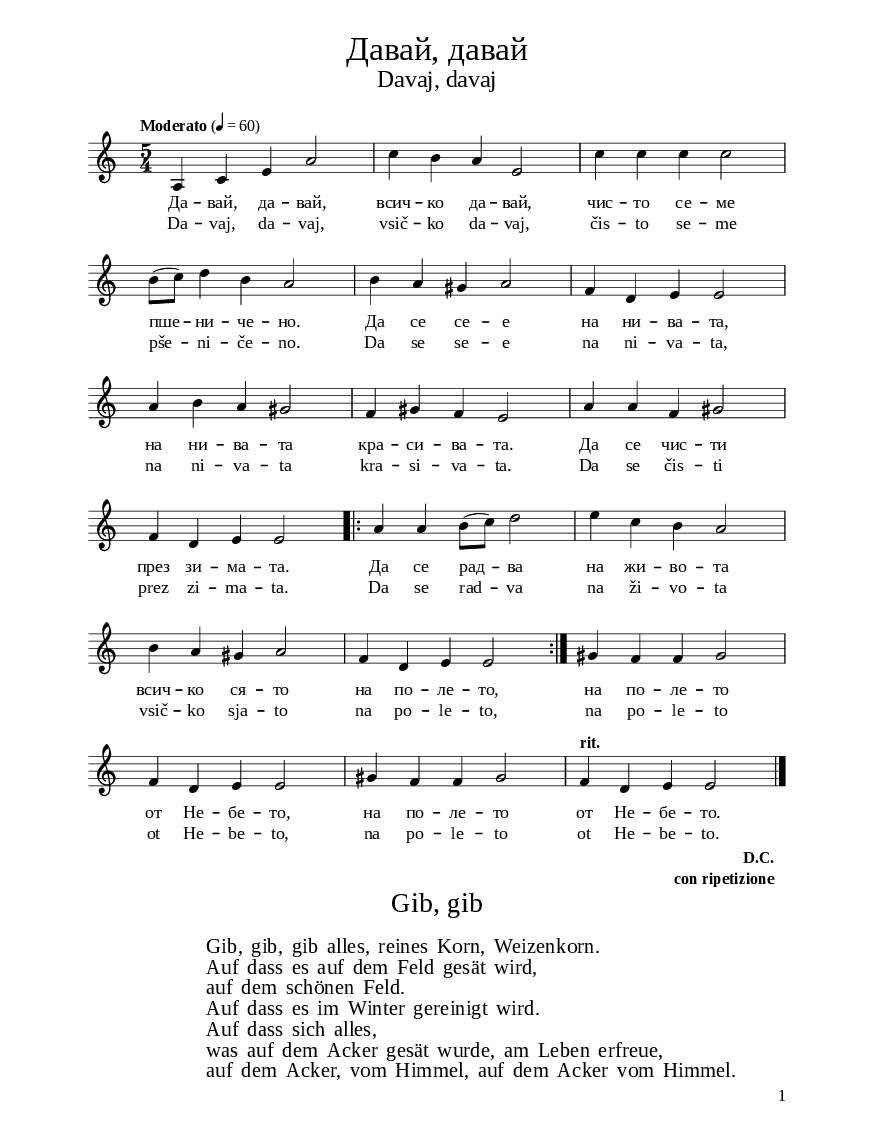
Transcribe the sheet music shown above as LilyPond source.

\version "2.24.1"

% include paper part and global functions
\include "include/globals.ily"

\bookpart {
  \label #'ref092_2
  \tocItem \markup "Давай, давай – Davaj, davaj "
  \include "include/bookpart-paper.ily"
  \score {
    \include "include/score-layout.ily"

    \new Voice \absolute  {
      \clef treble
      \key a \minor
      \time 5/4
      \tempoFunc "Moderato" 4 "60"

      a4 c' e' a'2 |c''4 b' a' e'2 | c''4 c'' c'' c''2 \break |

      b'8 ( c'' ) d''4 b' a'2 | b'4 a' gis' a'2 | f'4 d' e' e'2 \break |

      a'4 b' a' gis'2 | f'4 gis' f' e'2 | a'4 a' f' gis'2 \break |

      f'4 d' e' e'2  \bar ".|:"
      | a'4 a' b'8 ( c'' ) d''2 |  e''4 c'' b' a'2 \break | % 13

      b'4 a' gis' a'2 | f'4 d' e' e'2
      \bar ":|." | gis'4 f' f' gis'2 \break |

      f'4 d' e' e'2 | gis'4 f' f' gis'2 | \tempo "rit." f'4  d' e' e'2 | \bar "|."

    }



    \addlyrics {
      Да -- вай, да  -- вай, всич -- ко да -- вай,

      чис -- то се -- ме пше -- ни -- че -- но.

      Да се се -- е на ни -- ва -- та, на ни -- ва -- та кра -- си -- ва -- та.

      Да се чис -- ти през зи -- ма -- та.

      Да се рад -- ва на жи -- во -- та

      всич -- ко ся -- то на по -- ле -- то,

      на по -- ле -- то от Hе -- бе -- то,

      на по -- ле -- то от Hе -- бе -- то.

    }

    \addlyrics {
      Da -- vaj, da  -- vaj, vsič -- ko da -- vaj,

      čis -- to se -- me pše -- ni -- če -- no.

      Da se se -- e na ni -- va -- ta, na ni -- va -- ta kra -- si -- va -- ta.

      Da se čis -- ti prez zi -- ma -- ta.

      Da se rad -- va na ži -- vo -- ta

      vsič -- ko sja -- to na po -- le -- to,

      na po -- le -- to ot He -- be -- to,

      na po -- le -- to ot He -- be -- to.

    }

    \header {
      title = \titleFunc "Давай, давай" "Davaj, davaj"
    }

    \midi{}

  } % score

  \markup \dc-two "D.C.""con ripetizione"

  % include foreign translation(s) of the song
  \version "2.24.0"

\markup \fill-line { \fontsize #deTitleFontSize "Gib, gib" }
\markup \null
\markup \null
\markup \fontsize #deCoupletFontSize {
  \hspace #10
  \override #`(baseline-skip . ,deCoupletBaselineSkip)

  \column {
    \line { " "Gib, gib, gib alles, reines Korn, Weizenkorn. }
    \line { " "Auf dass es auf dem Feld gesät wird, }
    \line { " "auf dem schönen Feld. }
    \line { " "Auf dass es im Winter gereinigt wird. }
    \line { " "Auf dass sich alles,  }
    \line { " "was auf dem Acker gesät wurde, am Leben erfreue, }
    \line { " "auf dem Acker, vom Himmel, auf dem Acker vom Himmel. }
  }
}


} % bookpart
